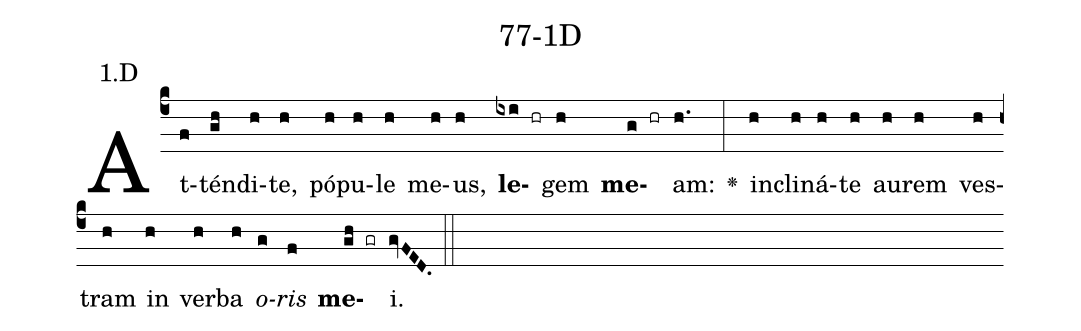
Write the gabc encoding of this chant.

name: 77-1D;
annotation: 1.D;
%%
(c4)At(f)tén(gh)di(h)te,(h) pó(h)pu(h)le(h) me(h)us,(h) <b>le</b>(ixi hr)gem(h) <b>me</b>(g hr)am:(h.) <v>\greheightstar</v>(:) in(h)cli(h)ná(h)te(h) au(h)rem(h) ves(h)tram(h) in(h) ver(h)ba(h) <i>o</i>(g)<i>ris</i>(f) <b>me</b>(gh gr)i.(gvFED.) (::)


%E(h) u(h) o(g) u(f) a(gh) e.(gvFED.) (::)
